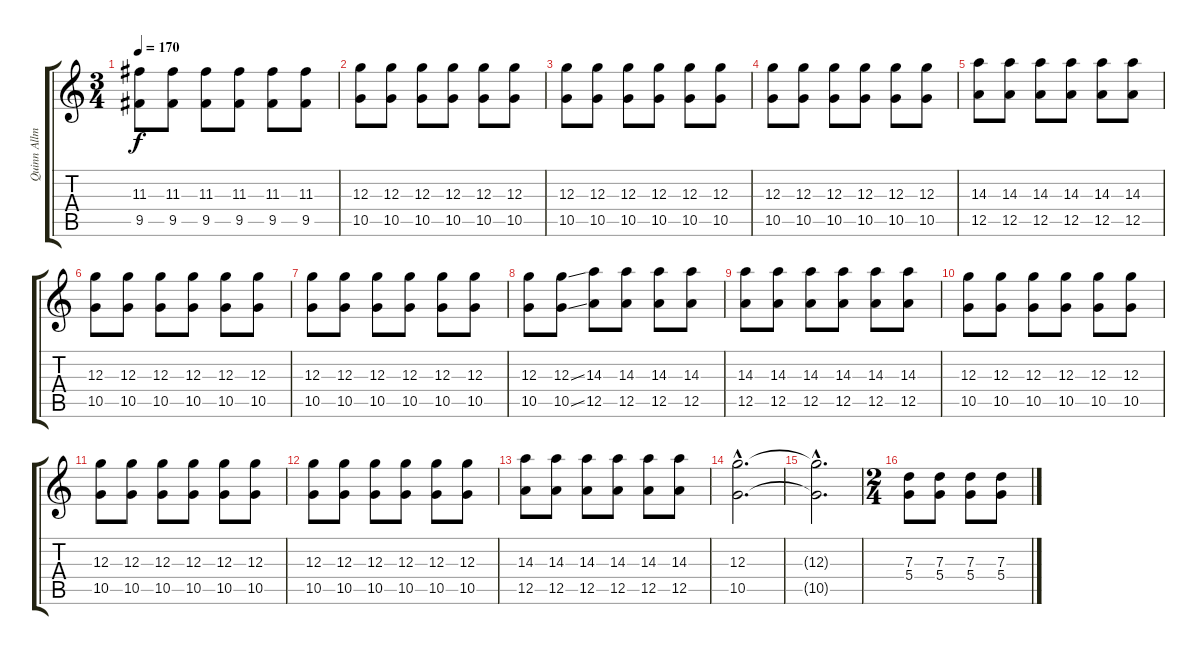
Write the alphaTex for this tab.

\track ("Quinn Allman II" "Quinn Allm") {instrument distortionguitar}
\staff {score tabs}
\tuning (E4 B3 G3 D3 A2 D2) {hide}
\ts (3 4)
\tempo 170
\clef g2
\ks c
(11.3 9.5).8{dy f} (11.3 9.5).8 (11.3 9.5).8 (11.3 9.5).8 (11.3 9.5).8 (11.3 9.5).8 |
(12.3 10.5).8 (12.3 10.5).8 (12.3 10.5).8 (12.3 10.5).8 (12.3 10.5).8 (12.3 10.5).8 |
(12.3 10.5).8 (12.3 10.5).8 (12.3 10.5).8 (12.3 10.5).8 (12.3 10.5).8 (12.3 10.5).8 |
(12.3 10.5).8 (12.3 10.5).8 (12.3 10.5).8 (12.3 10.5).8 (12.3 10.5).8 (12.3 10.5).8 |
(14.3 12.5).8 (14.3 12.5).8 (14.3 12.5).8 (14.3 12.5).8 (14.3 12.5).8 (14.3 12.5).8 |
(12.3 10.5).8 (12.3 10.5).8 (12.3 10.5).8 (12.3 10.5).8 (12.3 10.5).8 (12.3 10.5).8 |
(12.3 10.5).8 (12.3 10.5).8 (12.3 10.5).8 (12.3 10.5).8 (12.3 10.5).8 (12.3 10.5).8 |
(12.3 10.5).8 (12.3{ss} 10.5{ss}).8 (14.3 12.5).8 (14.3 12.5).8 (14.3 12.5).8 (14.3 12.5).8 |
(14.3 12.5).8 (14.3 12.5).8 (14.3 12.5).8 (14.3 12.5).8 (14.3 12.5).8 (14.3 12.5).8 |
(12.3 10.5).8 (12.3 10.5).8 (12.3 10.5).8 (12.3 10.5).8 (12.3 10.5).8 (12.3 10.5).8 |
(12.3 10.5).8 (12.3 10.5).8 (12.3 10.5).8 (12.3 10.5).8 (12.3 10.5).8 (12.3 10.5).8 |
(12.3 10.5).8 (12.3 10.5).8 (12.3 10.5).8 (12.3 10.5).8 (12.3 10.5).8 (12.3 10.5).8 |
(14.3 12.5).8 (14.3 12.5).8 (14.3 12.5).8 (14.3 12.5).8 (14.3 12.5).8 (14.3 12.5).8 |
(12.3{hac} 10.5{hac}).2{d volume 0} |
(12.3{hac t} 10.5{hac t}).2{d} |
\ts (2 4)
(7.3 5.4).8{volume 11} (7.3 5.4).8 (7.3 5.4).8 (7.3 5.4).8
